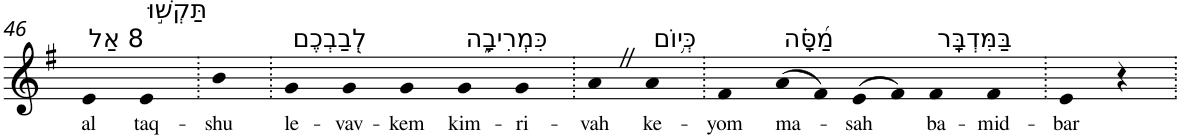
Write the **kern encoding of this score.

**kern	**text
*part1	*part1
*staff1	*staff1
*I"Piano	*
*I'Pno	*
!!LO:PB:g=z
*clefG2	*
*k[f#]	*
*G:	*
=46	=46
!LO:TX:a:t=8 אַל	!
!	!LO:LY:b
4e	al
!LO:TX:a:t=תַּקְשׁ֣וּ	!
!	!LO:LY:b
4e	taq-
=47.	=47.
!	!LO:LY:b
4b	-shu
=48.	=48.
!LO:TX:a:t=לְ֭בַבְכֶם	!
!	!LO:LY:b
4g	le-
!	!LO:LY:b
4g	-vav-
!	!LO:LY:b
4g	-kem
!LO:TX:a:t=כִּמְרִיבָ֑ה	!
!	!LO:LY:b
4g	kim-
!	!LO:LY:b
4g	-ri-
=49.	=49.
!	!LO:LY:b
4aZ	-vah
!LO:TX:a:t=כְּי֥וֹם	!
!	!LO:LY:b
4a	ke-
=50.	=50.
!	!LO:LY:b
4f#	-yom
!LO:TX:a:t=מַ֝סָּ֗ה	!
!	!LO:LY:b
(>8a	ma-
8f#)	.
!	!LO:LY:b
(>8e	-sah
8f#)	.
!LO:TX:a:t=בַּמִּדְבָּֽר	!
!	!LO:LY:b
4f#	ba-
!	!LO:LY:b
4f#	-mid-
=51.	=51.
!	!LO:LY:b
4e	-bar
4r	.
=.	=.
*-	*-
